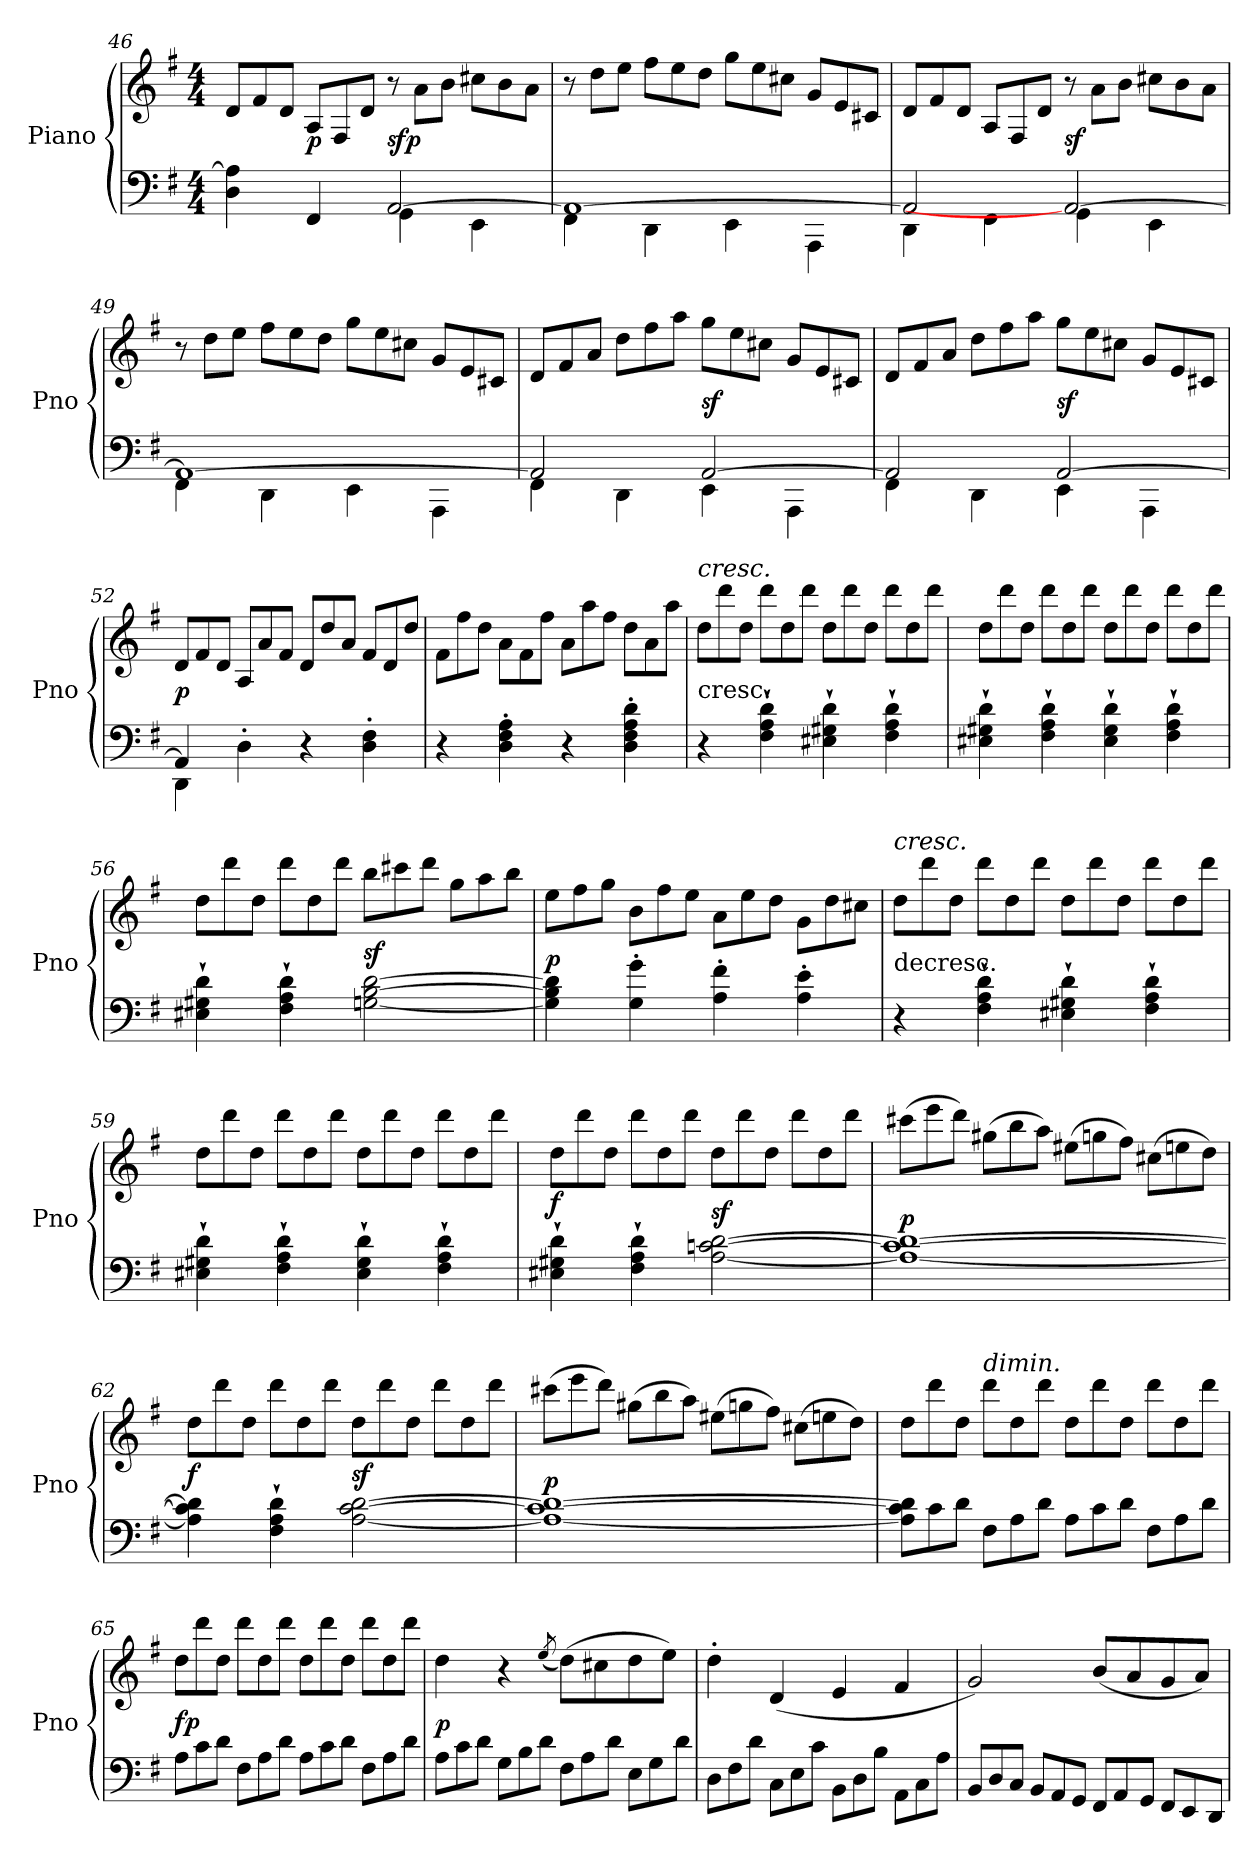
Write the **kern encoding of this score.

**kern	**kern	**dynam
*part1	*part1	*part1
*staff2	*staff1	*staff1/2
*I"Piano	*	*
*I'Pno	*	*
*clefF4	*clefG2	*
*k[f#]	*k[f#]	*
*G:	*G:	*
*M4/4	*M4/4	*
=46	=46	=46
*^	*	*
*	*	*Xtuplet	*
2ryy	4D 4A]	12dL	.
.	.	12f#	.
.	.	12dJ	.
.	4FF#	12AL	p
.	.	12F#	.
.	.	12dJ	.
[2AA	4GG	12r	sfp
.	.	12a\L	.
.	.	12b\J	.
.	4EE	12cc#XL	.
.	.	12b	.
.	.	12aJ	.
=47	=47	=47	=47
1AA_	4FF#	12r	.
.	.	12ddL	.
.	.	12eeJ	.
.	4DD	12ff#L	.
.	.	12ee	.
.	.	12ddJ	.
.	4EE	12ggL	.
.	.	12ee	.
.	.	12cc#XJ	.
.	4AAA	12gL	.
.	.	12e	.
.	.	12c#XJ	.
=48	=48	=48	=48
2AA]	4DD	12dL	.
.	.	12f#	.
.	.	12dJ	.
.	4FF#	12AL	.
.	.	12F#	.
.	.	12dJ	.
2AA_	4GG	12r	sf
.	.	12a\L	.
.	.	12b\J	.
.	4EE	12cc#XL	.
.	.	12b	.
.	.	12aJ	.
=49	=49	=49	=49
1AA_	4FF#	12r	.
.	.	12ddL	.
.	.	12eeJ	.
.	4DD	12ff#L	.
.	.	12ee	.
.	.	12ddJ	.
.	4EE	12ggL	.
.	.	12ee	.
.	.	12cc#XJ	.
.	4AAA	12gL	.
.	.	12e	.
.	.	12c#XJ	.
=50	=50	=50	=50
2AA]	4FF#	12dL	.
.	.	12f#	.
.	.	12aJ	.
.	4DD	12ddL	.
.	.	12ff#	.
.	.	12aaJ	.
[2AA	4EE	12ggL	sf
.	.	12ee	.
.	.	12cc#XJ	.
.	4AAA	12gL	.
.	.	12e	.
.	.	12c#XJ	.
=51	=51	=51	=51
2AA]	4FF#	12dL	.
.	.	12f#	.
.	.	12aJ	.
.	4DD	12ddL	.
.	.	12ff#	.
.	.	12aaJ	.
[2AA	4EE	12ggL	sf
.	.	12ee	.
.	.	12cc#XJ	.
.	4AAA	12gL	.
.	.	12e	.
.	.	12c#XJ	.
=52	=52	=52	=52
4AA]	4DD	12dL	p
.	.	12f#	.
.	.	12dJ	.
2.ryy	4D'	12AL	.
.	.	12a	.
.	.	12f#J	.
.	4r	12dL	.
.	.	12dd	.
.	.	12aJ	.
.	4D' 4F#'	12f#L	.
.	.	12d	.
.	.	12ddJ	.
*v	*v	*	*
=53	=53	=53
4r	12f#L	.
.	12ff#	.
.	12ddJ	.
4D' 4F#' 4A'	12aL	.
.	12f#	.
.	12ff#J	.
4r	12aL	.
.	12aa	.
.	12ff#J	.
4D' 4F#' 4A' 4d'	12ddL	.
.	12a	.
.	12aaJ	.
=54	=54	=54
!	!LO:TX:c:t=cresc.	!
!	!LO:TX:a:i:t=cresc.	!
4r	12ddL	.
.	12ddd	.
.	12ddJ	.
4F#` 4A` 4d`	12dddL	.
.	12dd	.
.	12dddJ	.
4E#X` 4G#X` 4d`	12ddL	.
.	12ddd	.
.	12ddJ	.
4F#` 4A` 4d`	12dddL	.
.	12dd	.
.	12dddJ	.
=55	=55	=55
4E#X` 4G#X` 4d`	12ddL	.
.	12ddd	.
.	12ddJ	.
4F#` 4A` 4d`	12dddL	.
.	12dd	.
.	12dddJ	.
4E#` 4G#` 4d`	12ddL	.
.	12ddd	.
.	12ddJ	.
4F#` 4A` 4d`	12dddL	.
.	12dd	.
.	12dddJ	.
=56	=56	=56
4E#X` 4G#X` 4d`	12ddL	.
.	12ddd	.
.	12ddJ	.
4F#` 4A` 4d`	12dddL	.
.	12dd	.
.	12dddJ	.
[2Gn [2B [2d	12bbL	sf
.	12ccc#X	.
.	12dddJ	.
.	12ggL	.
.	12aa	.
.	12bbJ	.
=57	=57	=57
4G] 4B] 4d]	12eeL	p
.	12ff#	.
.	12ggJ	.
4G' 4g'	12bL	.
.	12ff#	.
.	12eeJ	.
4A' 4f#'	12aL	.
.	12ee	.
.	12ddJ	.
4A' 4e'	12gL	.
.	12dd	.
.	12cc#XJ	.
=58	=58	=58
!	!LO:TX:c:t=decresc.	!
!	!LO:TX:a:i:t=cresc.	!
4r	12ddL	.
.	12ddd	.
.	12ddJ	.
4F#` 4A` 4d`	12dddL	.
.	12dd	.
.	12dddJ	.
4E#X` 4G#X` 4d`	12ddL	.
.	12ddd	.
.	12ddJ	.
4F#` 4A` 4d`	12dddL	.
.	12dd	.
.	12dddJ	.
=59	=59	=59
4E#X` 4G#X` 4d`	12ddL	.
.	12ddd	.
.	12ddJ	.
4F#` 4A` 4d`	12dddL	.
.	12dd	.
.	12dddJ	.
4E#` 4G#` 4d`	12ddL	.
.	12ddd	.
.	12ddJ	.
4F#` 4A` 4d`	12dddL	.
.	12dd	.
.	12dddJ	.
=60	=60	=60
4E#X` 4G#X` 4d`	12ddL	f
.	12ddd	.
.	12ddJ	.
4F#` 4A` 4d`	12dddL	.
.	12dd	.
.	12dddJ	.
[2A [2cn [2d	12ddL	sf
.	12ddd	.
.	12ddJ	.
.	12dddL	.
.	12dd	.
.	12dddJ	.
=61	=61	=61
1A_ 1c_ 1d_	(12ccc#XL	p
.	12eee	.
.	12dddJ)	.
.	(12gg#XL	.
.	12bb	.
.	12aaJ)	.
.	(12ee#XL	.
.	12ggn	.
.	12ff#J)	.
.	(12cc#XL	.
.	12een	.
.	12ddJ)	.
=62	=62	=62
4A] 4c] 4d]	12ddL	f
.	12ddd	.
.	12ddJ	.
4F#` 4A` 4d`	12dddL	.
.	12dd	.
.	12dddJ	.
[2A [2c [2d	12ddL	sf
.	12ddd	.
.	12ddJ	.
.	12dddL	.
.	12dd	.
.	12dddJ	.
=63	=63	=63
1A_ 1c_ 1d_	(12ccc#XL	p
.	12eee	.
.	12dddJ)	.
.	(12gg#XL	.
.	12bb	.
.	12aaJ)	.
.	(12ee#XL	.
.	12ggn	.
.	12ff#J)	.
.	(12cc#XL	.
.	12een	.
.	12ddJ)	.
=64	=64	=64
*Xtuplet	*	*
12A] 12c] 12d]L	12ddL	.
12c	12ddd	.
12dJ	12ddJ	.
!	!LO:TX:a:i:t=dimin.	!
12F#L	12dddL	.
12A	12dd	.
12dJ	12dddJ	.
12AL	12ddL	.
12c	12ddd	.
12dJ	12ddJ	.
12F#L	12dddL	.
12A	12dd	.
12dJ	12dddJ	.
=65	=65	=65
12AL	12ddL	fp
12c	12ddd	.
12dJ	12ddJ	.
12F#L	12dddL	.
12A	12dd	.
12dJ	12dddJ	.
12AL	12ddL	.
12c	12ddd	.
12dJ	12ddJ	.
12F#L	12dddL	.
12A	12dd	.
12dJ	12dddJ	.
=66	=66	=66
12AL	4dd	p
12c	.	.
12dJ	.	.
12GL	4r	.
12B	.	.
12dJ	.	.
.	(8qee	.
12F#L	(8ddL)	.
12A	.	.
.	8cc#X	.
12dJ	.	.
12EL	8dd	.
12G	.	.
.	8eeJ)	.
12dJ	.	.
=67	=67	=67
12DL	4dd'	.
12F#	.	.
12dJ	.	.
12CL	(4d	.
12E	.	.
12cJ	.	.
12BBL	4e	.
12D	.	.
12BJ	.	.
12AAL	4f#	.
12C	.	.
12AJ	.	.
=68	=68	=68
12BBL	2g)	.
12D	.	.
12CJ	.	.
12BBL	.	.
12AA	.	.
12GGJ	.	.
12FF#L	(8bL	.
12AA	.	.
.	8a	.
12GGJ	.	.
12FF#L	8g	.
12EE	.	.
.	8aJ)	.
12DDJ	.	.
=	=	=
*-	*-	*-
